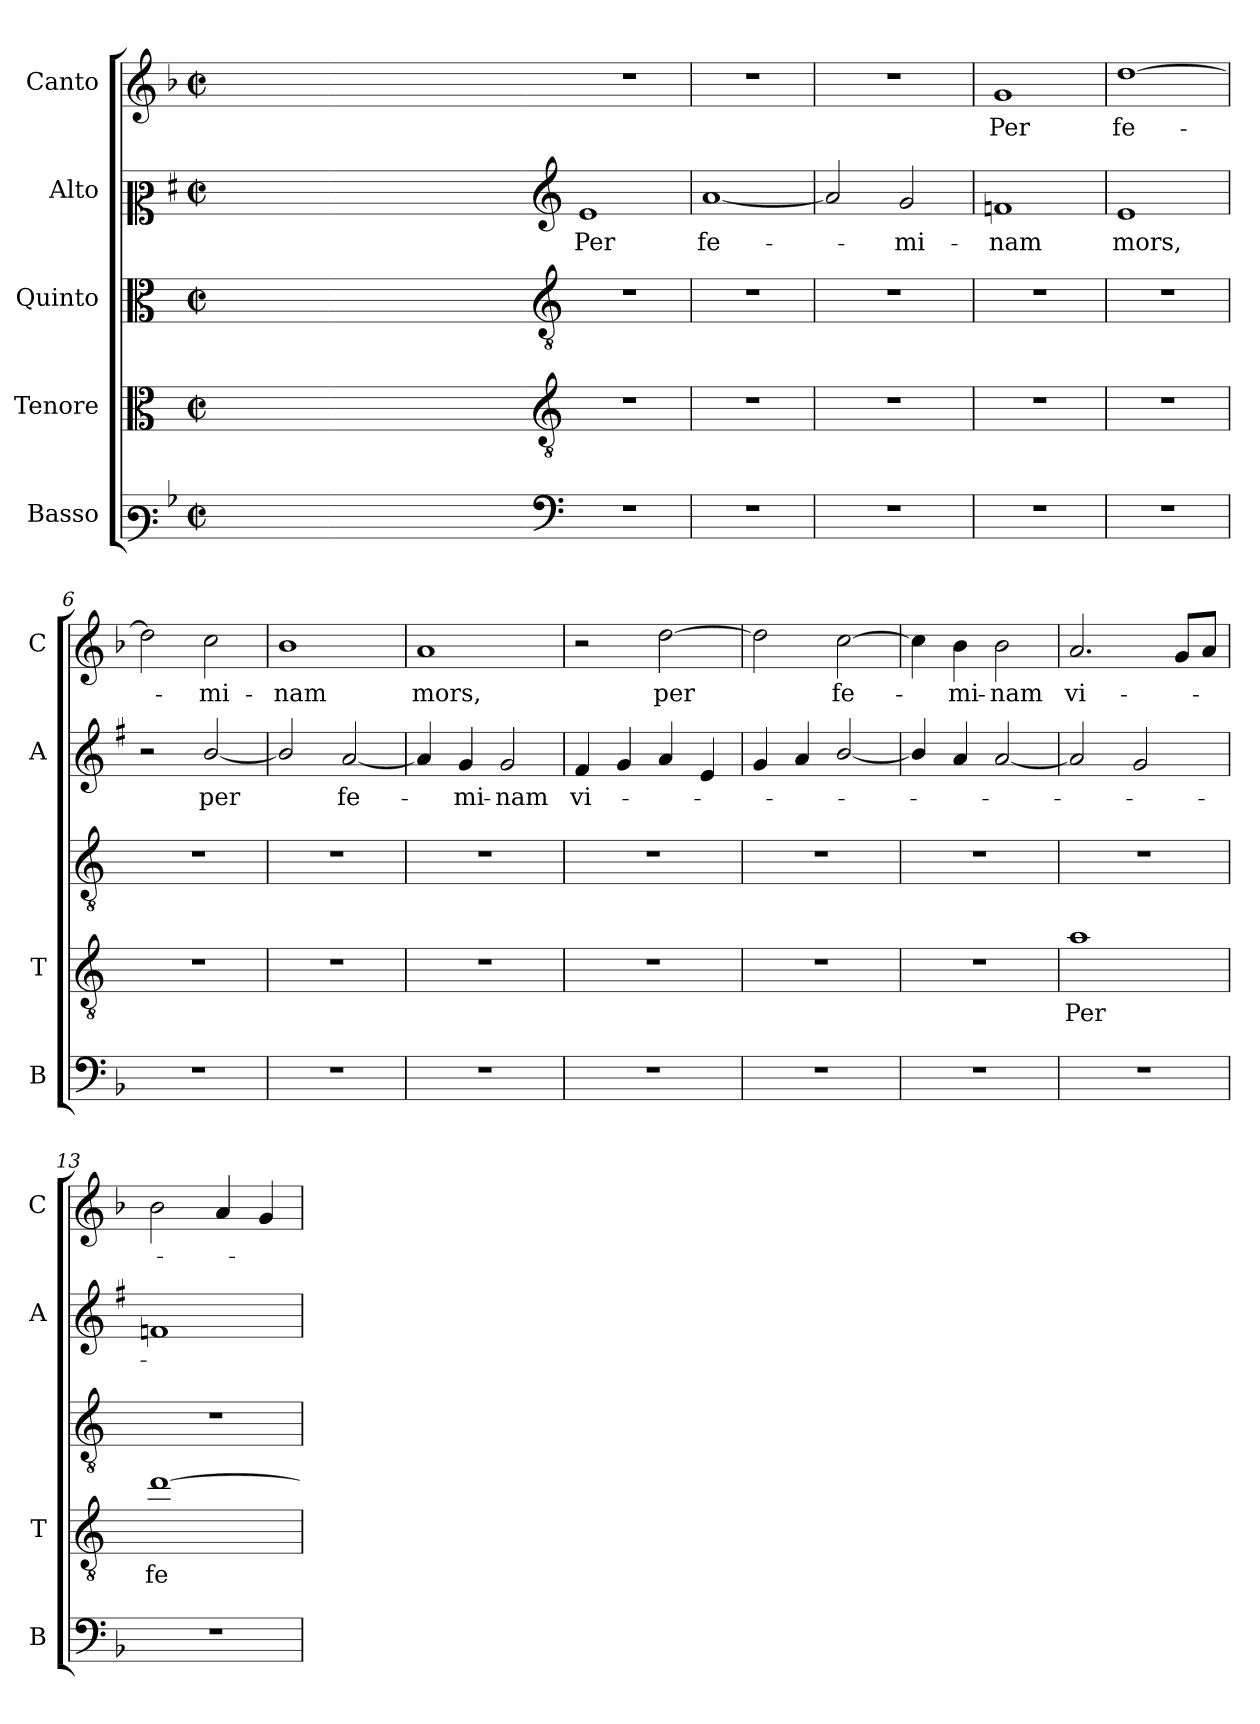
**kern	**kern	**text	**kern	**kern	**text	**kern	**text
*part5	*part4	*part4	*part3	*part2	*part2	*part1	*part1
*staff5	*staff4	*staff4	*staff3	*staff2	*staff2	*staff1	*staff1
*I"Basso	*I"Tenore	*	*I"Quinto	*I"Alto	*	*I"Canto	*
*I'B	*I'T	*	*	*I'A	*	*I'C	*
*clefF3	*clefC3	*	*clefC3	*clefC2	*	*clefG2	*
*	*ITrd4c7	*	*ITrd4c7	*ITrd1c2	*	*	*
*k[b-]	*k[b-]	*	*k[b-]	*k[b-]	*	*k[b-]	*
*F:	*F:	*	*F:	*F:	*	*F:	*
*M2/2	*M2/2	*	*M2/2	*M2/2	*	*M2/2	*
*met(c|)	*met(c|)	*	*met(c|)	*met(c|)	*	*met(c|)	*
=	=	=	=	=	=	=	=
1ryy	1ryy	.	1ryy	1ryy	.	1ryy	.
=1X-	=1X-	=1X-	=1X-	=1X-	=1X-	=1X-	=1X-
4ryy	4ryy	.	4ryy	4ryy	.	4ryy	.
4ryy	4ryy	.	4ryy	4ryy	.	4ryy	.
4ryy	4ryy	.	4ryy	4ryy	.	4ryy	.
4ryy	4ryy	.	4ryy	4ryy	.	4ryy	.
=1-	=1-	=1-	=1-	=1-	=1-	=1-	=1-
*clefF4	*clefGv2	*	*clefGv2	*clefG2	*	*	*
!	!	!	!	!	!LO:LY:b	!	!
1r	1r	.	1r	1d	Per	1r	.
=2	=2	=2	=2	=2	=2	=2	=2
!	!	!	!	!	!LO:LY:b	!	!
1r	1r	.	1r	[1g	fe-	1r	.
=3	=3	=3	=3	=3	=3	=3	=3
1r	1r	.	1r	2g/]	.	1r	.
!	!	!	!	!	!LO:LY:b	!	!
.	.	.	.	2f/	-mi-	.	.
=4	=4	=4	=4	=4	=4	=4	=4
!	!	!	!	!	!LO:LY:b	!	!LO:LY:b
1r	1r	.	1r	1e-X	-nam	1g	Per
=5	=5	=5	=5	=5	=5	=5	=5
!	!	!	!	!	!LO:LY:b	!	!LO:LY:b
1r	1r	.	1r	1d	mors,	[1dd	fe-
=6	=6	=6	=6	=6	=6	=6	=6
1r	1r	.	1r	2r	.	2dd\]	.
!	!	!	!	!	!LO:LY:b	!	!LO:LY:b
.	.	.	.	[2a/	per	2cc\	-mi-
=7	=7	=7	=7	=7	=7	=7	=7
!	!	!	!	!	!	!	!LO:LY:b
1r	1r	.	1r	2a/]	.	1b-	-nam
!	!	!	!	!	!LO:LY:b	!	!
.	.	.	.	[2g/	fe-	.	.
!!LO:LB:g=z
=8	=8	=8	=8	=8	=8	=8	=8
!	!	!	!	!	!	!	!LO:LY:b
1r	1r	.	1r	4g/]	.	1a	mors,
!	!	!	!	!	!LO:LY:b	!	!
.	.	.	.	4f/	-mi-	.	.
!	!	!	!	!	!LO:LY:b	!	!
.	.	.	.	2f/	-nam	.	.
=9	=9	=9	=9	=9	=9	=9	=9
!	!	!	!	!	!LO:LY:b	!	!
1r	1r	.	1r	4e/	vi-	2r	.
.	.	.	.	4f/	.	.	.
!	!	!	!	!	!	!	!LO:LY:b
.	.	.	.	4g/	.	[2dd\	per
.	.	.	.	4d/	.	.	.
=10	=10	=10	=10	=10	=10	=10	=10
1r	1r	.	1r	4f/	.	2dd\]	.
.	.	.	.	4g/	.	.	.
!	!	!	!	!	!	!	!LO:LY:b
.	.	.	.	[2a/	.	[2cc\	fe-
=11	=11	=11	=11	=11	=11	=11	=11
1r	1r	.	1r	4a/]	.	4cc\]	.
!	!	!	!	!	!	!	!LO:LY:b
.	.	.	.	4g/	.	4b-\	-mi-
!	!	!	!	!	!	!	!LO:LY:b
.	.	.	.	[2g/	.	2b-\	-nam
=12	=12	=12	=12	=12	=12	=12	=12
!	!	!LO:LY:b	!	!	!	!	!LO:LY:b
1r	1d	Per	1r	2g/]	.	2.a/	vi-
.	.	.	.	2f/	.	.	.
.	.	.	.	.	.	8g/L	.
.	.	.	.	.	.	8a/J	.
=13	=13	=13	=13	=13	=13	=13	=13
!	!	!LO:LY:b	!	!	!	!	!
1r	[1g	fe-	1r	1e-X	.	2b-\	.
.	.	.	.	.	.	4a/	.
.	.	.	.	.	.	4g/	.
=	=	=	=	=	=	=	=
*-	*-	*-	*-	*-	*-	*-	*-
